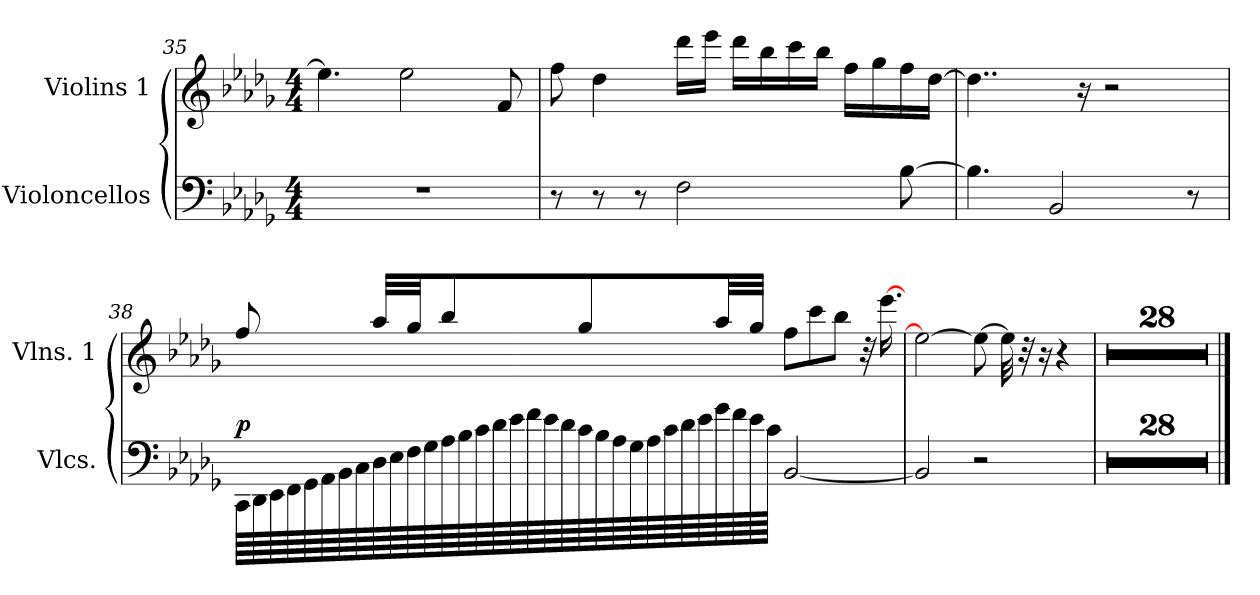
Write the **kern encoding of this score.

**kern	**dynam	**kern
*part2	*part2	*part1
*staff2	*staff2	*staff1
*I"Violoncellos	*	*I"Violins 1
*I'Vlcs.	*	*I'Vlns. 1
*clefF4	*	*clefG2
*k[b-e-a-d-g-]	*	*k[b-e-a-d-g-]
*D-:	*	*D-:
*M4/4	*	*M4/4
=35	=35	=35
1r	.	4.ee-\]
.	.	2ee-\
.	.	8f/
=36	=36	=36
8r	.	8ff\
8r	.	4dd-\
8r	.	.
2F\	.	16ddd-\LL
.	.	16eee-\JJ
.	.	16ddd-\LL
.	.	16bb-\
.	.	16ccc\
.	.	16bb-\JJ
.	.	16ff\LL
.	.	16gg-\
[8B-\	.	16ff\
.	.	[16dd-\JJ
=37	=37	=37
4.B-\]	.	4..dd-\]
2BB-/	.	.
.	.	16r
.	.	2r
8r	.	.
!!LO:PB:g=z
=38	=38	=38
!	!LO:DY:a	!
64CC\LLLL	p	8ff/
64DD-\	.	.
64EE-\	.	.
64FF\	.	.
64GG-\	.	.
64AA-\	.	.
64BB-\	.	.
64C\	.	.
64D-\	.	32aa-/LLL
64E-\	.	.
64F\	.	32gg-/JJ
64G-\	.	.
64A-\	.	8bb-/
64B-\	.	.
64c\	.	.
64d-\	.	.
64e-\	.	.
64f\	.	.
64e-\	.	.
64d-\	.	.
64c\	.	8gg-/
64B-\	.	.
64A-\	.	.
64G-\	.	.
64A-\	.	.
64c\	.	.
64d-\	.	.
64e-\	.	.
64g-\	.	32aa-/LL
64f\	.	.
64e-\	.	32gg-/JJJ
64c\JJJJ	.	.
[2BB-/	.	8ff\L
.	.	8ccc\
.	.	8bb-\J
.	.	32r
.	.	[16.eee-\
!!LO:LB:g=z
=39	=39	=39
2BB-/]	.	2ee-\_
2r	.	8ee-\_
.	.	32ee-\]
.	.	32r
.	.	16r
.	.	4r
=40	=40	=40
1r	.	1r
=41	=41	=41
1r	.	1r
=42	=42	=42
1r	.	1r
=43	=43	=43
1r	.	1r
=44	=44	=44
1r	.	1r
=45	=45	=45
1r	.	1r
=46	=46	=46
1r	.	1r
=47	=47	=47
1r	.	1r
=48	=48	=48
1r	.	1r
=49	=49	=49
1r	.	1r
=50	=50	=50
1r	.	1r
=51	=51	=51
1r	.	1r
=52	=52	=52
1r	.	1r
=53	=53	=53
1r	.	1r
=54	=54	=54
1r	.	1r
!!LO:LB:g=z
=55	=55	=55
1r	.	1r
=56	=56	=56
1r	.	1r
=57	=57	=57
1r	.	1r
=58	=58	=58
1r	.	1r
=59	=59	=59
1r	.	1r
=60	=60	=60
1r	.	1r
=61	=61	=61
1r	.	1r
=62	=62	=62
1r	.	1r
=63	=63	=63
1r	.	1r
=64	=64	=64
1r	.	1r
=65	=65	=65
1r	.	1r
=66	=66	=66
1r	.	1r
=67	=67	=67
1r	.	1r
==	==	==
*-	*-	*-
